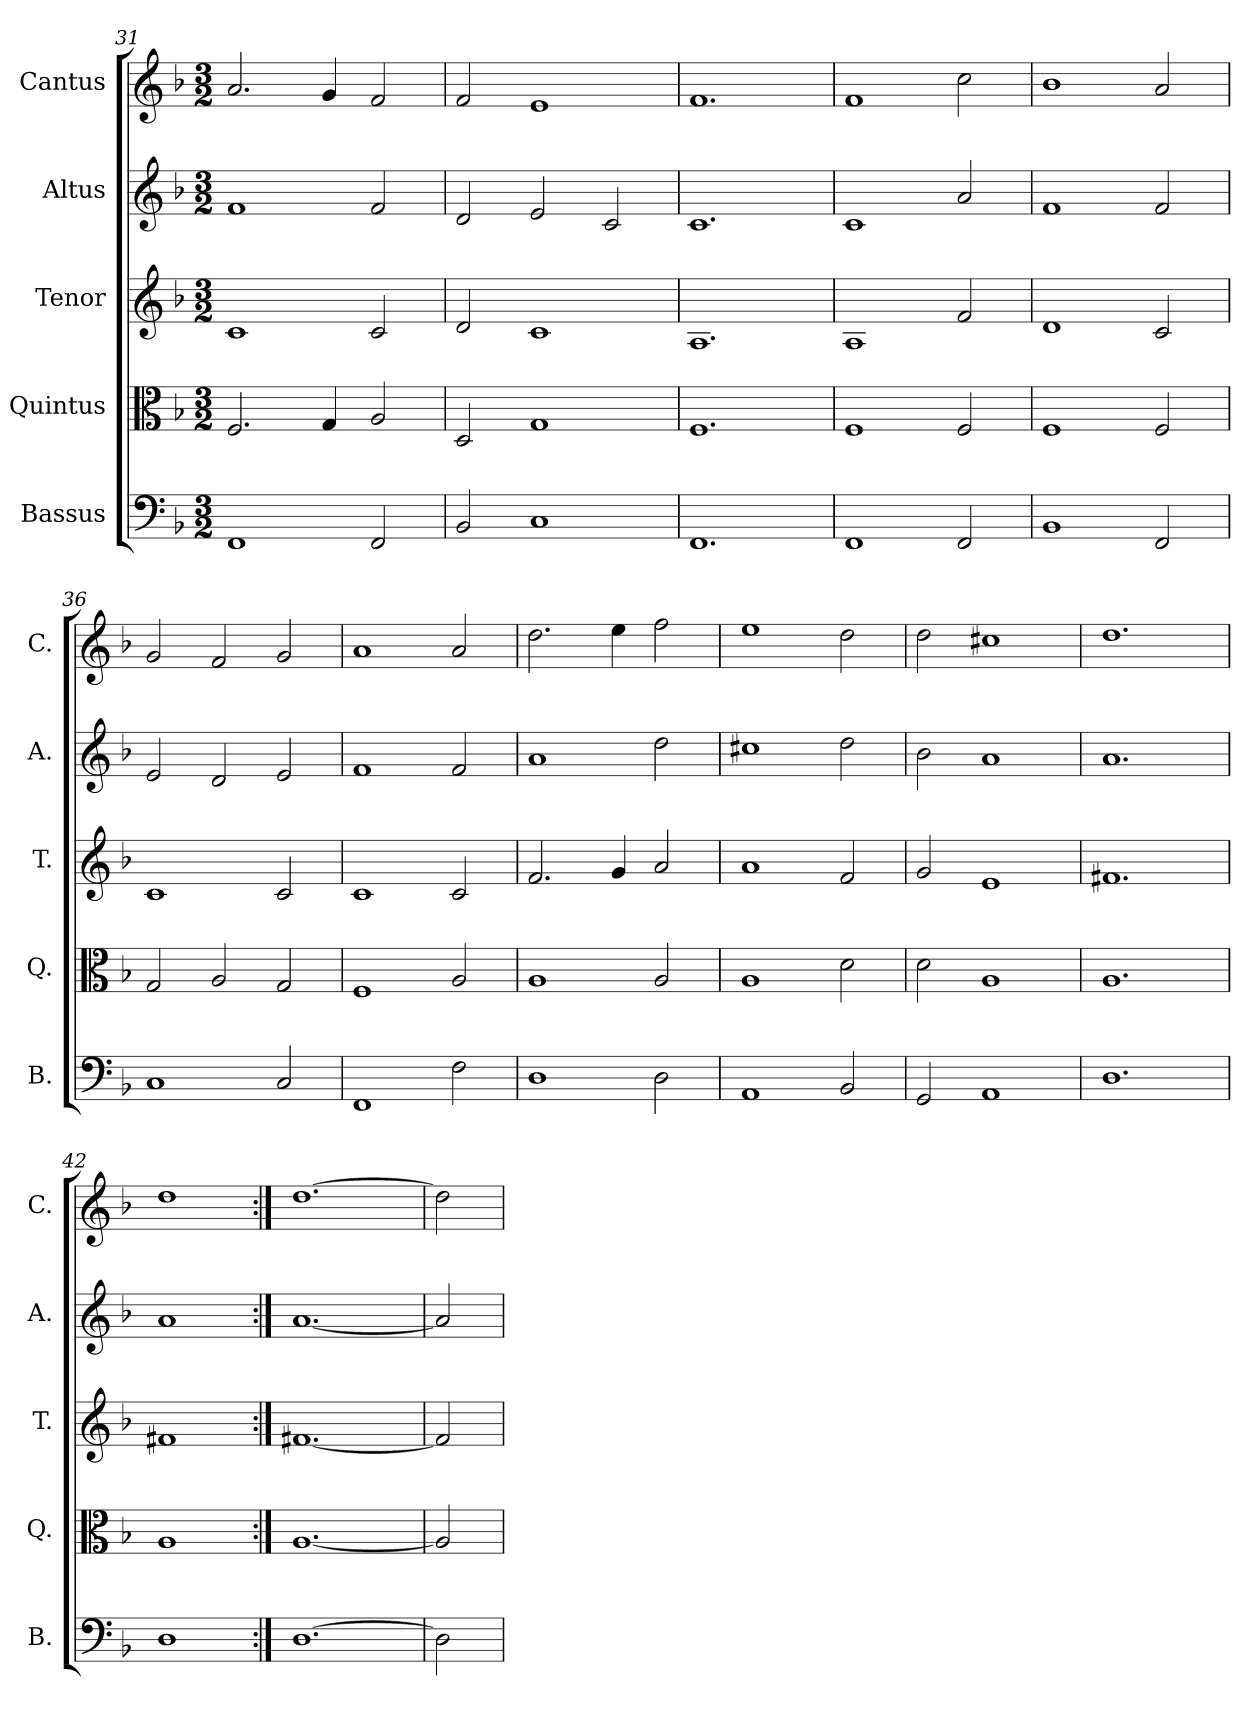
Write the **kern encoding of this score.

**kern	**kern	**kern	**kern	**kern
*part5	*part4	*part3	*part2	*part1
*staff5	*staff4	*staff3	*staff2	*staff1
*I"Bassus	*I"Quintus	*I"Tenor	*I"Altus	*I"Cantus
*I'B.	*I'Q.	*I'T.	*I'A.	*I'C.
*clefF4	*clefC3	*clefG2	*clefG2	*clefG2
*k[b-]	*k[b-]	*k[b-]	*k[b-]	*k[b-]
*F:	*F:	*F:	*F:	*F:
*M3/2	*M3/2	*M3/2	*M3/2	*M3/2
=31	=31	=31	=31	=31
1FF	2.F/	1c	1f	2.a/
.	4G/	.	.	4g/
2FF/	2A/	2c/	2f/	2f/
=32	=32	=32	=32	=32
2BB-/	2D/	2d/	2d/	2f/
1C	1G	1c	2e/	1e
.	.	.	2c/	.
=33	=33	=33	=33	=33
1.FF	1.F	1.A	1.c	1.f
=34	=34	=34	=34	=34
1FF	1F	1A	1c	1f
2FF/	2F/	2f/	2a/	2cc\
=35	=35	=35	=35	=35
1BB-	1F	1d	1f	1b-
2FF/	2F/	2c/	2f/	2a/
=36	=36	=36	=36	=36
1C	2G/	1c	2e/	2g/
.	2A/	.	2d/	2f/
2C/	2G/	2c/	2e/	2g/
!!LO:LB:g=z
=37	=37	=37	=37	=37
1FF	1F	1c	1f	1a
2F\	2A/	2c/	2f/	2a/
=38	=38	=38	=38	=38
1D	1A	2.f/	1a	2.dd\
.	.	4g/	.	4ee\
2D\	2A/	2a/	2dd\	2ff\
=39	=39	=39	=39	=39
1AA	1A	1a	1cc#X	1ee
2BB-/	2d\	2f/	2dd\	2dd\
=40	=40	=40	=40	=40
2GG/	2d\	2g/	2b-\	2dd\
1AA	1A	1e	1a	1cc#X
=41	=41	=41	=41	=41
1.D	1.A	1.f#X	1.a	1.dd
=42	=42	=42	=42	=42
1D	1A	1f#X	1a	1dd
=43:|!	=43:|!	=43:|!	=43:|!	=43:|!
[1.D	[1.A	[1.f#X	[1.a	[1.dd
=44	=44	=44	=44	=44
2D]	2A]	2f#]	2a]	2dd]
=	=	=	=	=
*-	*-	*-	*-	*-
